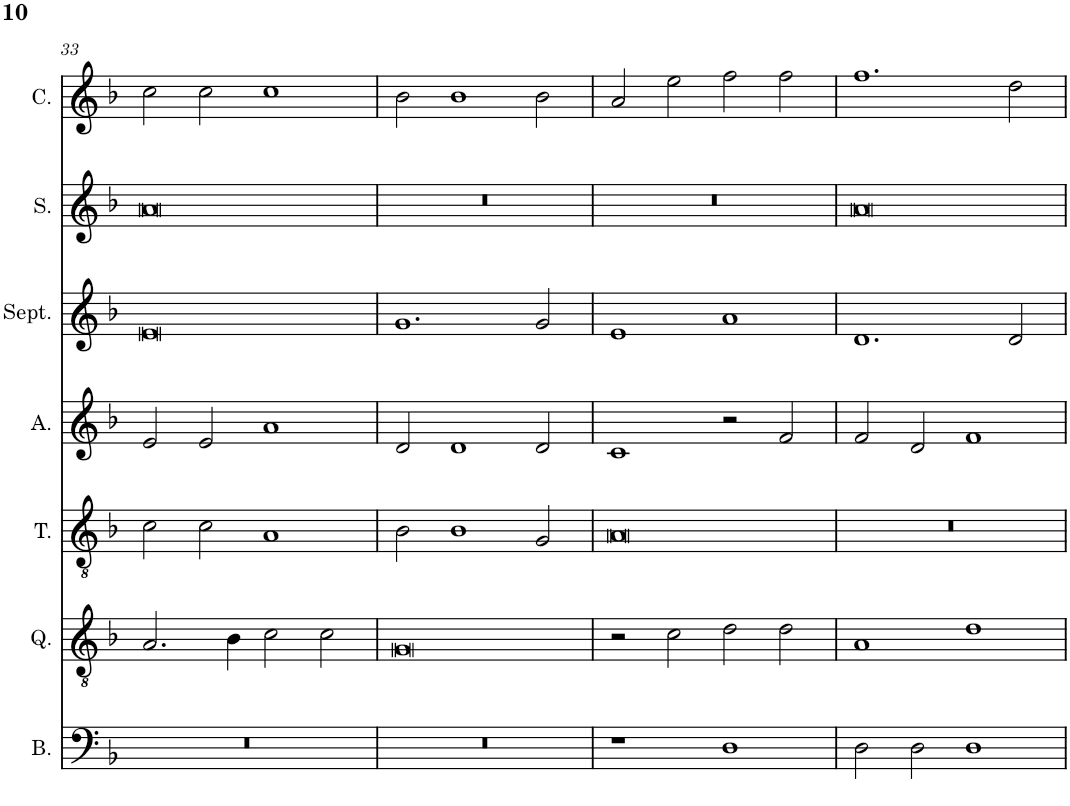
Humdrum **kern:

**kern	**kern	**kern	**kern	**kern	**kern	**kern
*part7	*part6	*part5	*part4	*part3	*part2	*part1
*staff7	*staff6	*staff5	*staff4	*staff3	*staff2	*staff1
*I"Bassus	*I"Quintus	*I"Tenor	*I"Altus	*I"Septimus	*I"Sextus	*I"Cantus
*I'B.	*I'Q.	*I'T.	*I'A.	*I'Sept.	*I'S.	*I'C.
!!LO:PB:g=z
*clefF4	*clefGv2	*clefGv2	*clefG2	*clefG2	*clefG2	*clefG2
*k[b-]	*k[b-]	*k[b-]	*k[b-]	*k[b-]	*k[b-]	*k[b-]
*F:	*F:	*F:	*F:	*F:	*F:	*F:
*M4/2	*M4/2	*M4/2	*M4/2	*M4/2	*M4/2	*M4/2
=33	=33	=33	=33	=33	=33	=33
0r	2.A/	2c\	2e/	0e	0a	2cc\
.	.	2c\	2e/	.	.	2cc\
.	4B-\	.	.	.	.	.
.	2c\	1A	1a	.	.	1cc
.	2c\	.	.	.	.	.
=34	=34	=34	=34	=34	=34	=34
0r	0G	2B-\	2d/	1.g	0r	2b-\
.	.	1B-	1d	.	.	1b-
.	.	2G/	2d/	2g/	.	2b-\
=35	=35	=35	=35	=35	=35	=35
1r	2r	0A	1c	1e	0r	2a/
.	2c\	.	.	.	.	2ee\
1D	2d\	.	2r	1a	.	2ff\
.	2d\	.	2f/	.	.	2ff\
=36	=36	=36	=36	=36	=36	=36
2D\	1A	0r	2f/	1.d	0a	1.ff
2D\	.	.	2d/	.	.	.
1D	1d	.	1f	.	.	.
.	.	.	.	2d/	.	2dd\
=	=	=	=	=	=	=
*-	*-	*-	*-	*-	*-	*-
